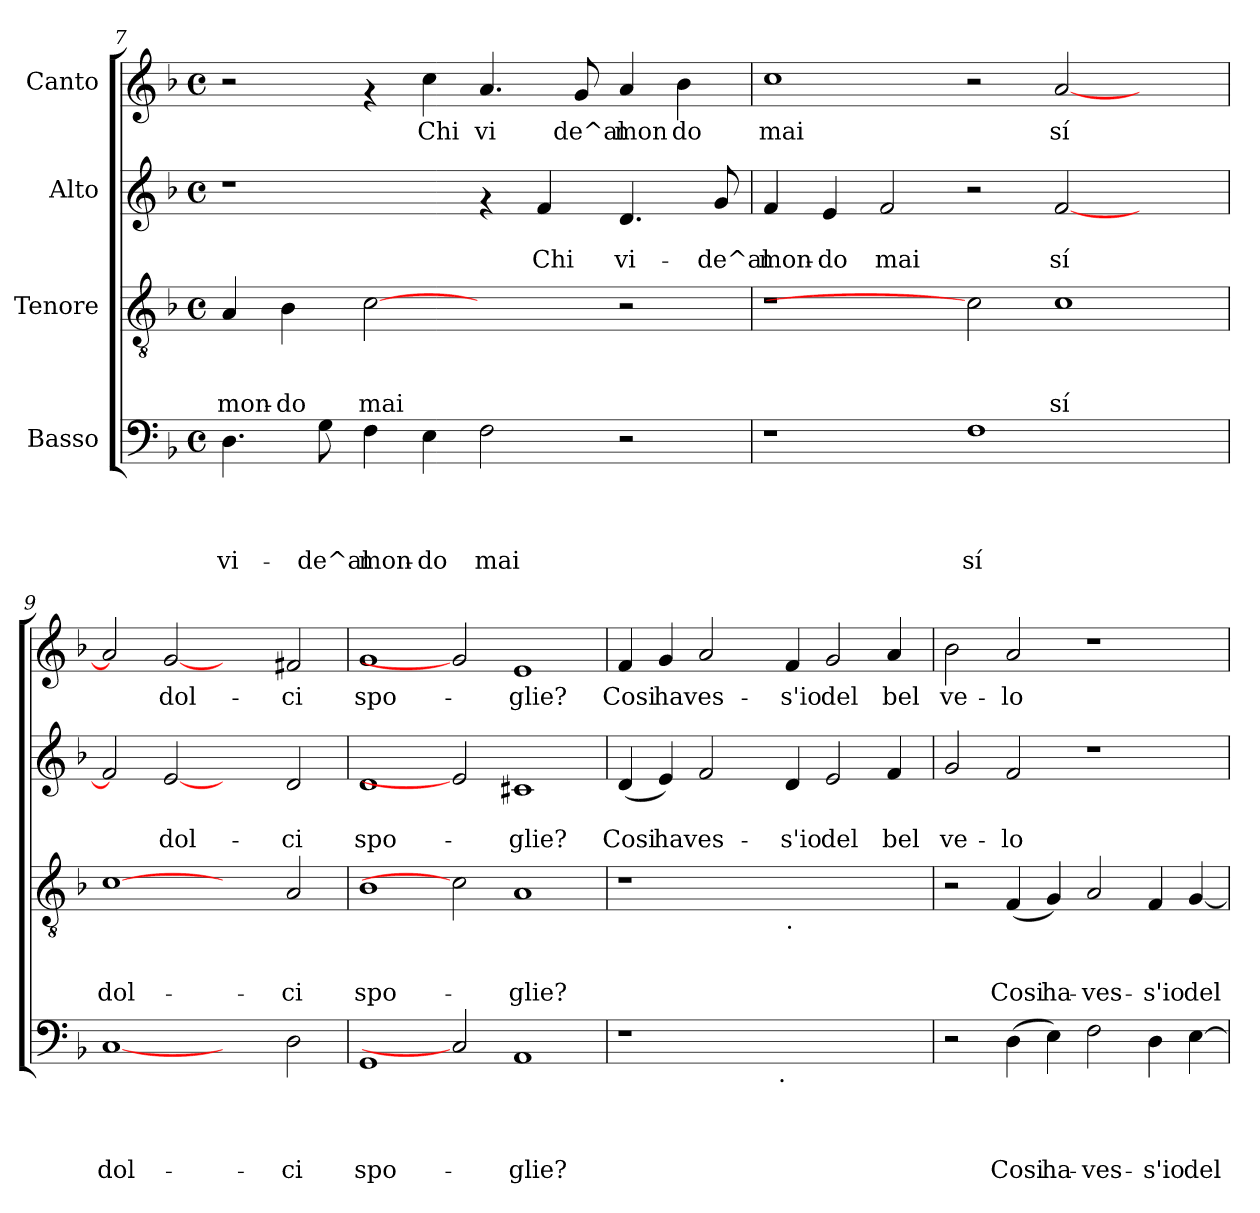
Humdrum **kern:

**kern	**text	**text	**text	**text	**kern	**text	**text	**text	**kern	**text	**text	**kern	**text
*part4	*part4	*part4	*part4	*part4	*part3	*part3	*part3	*part3	*part2	*part2	*part2	*part1	*part1
*staff4	*staff4	*staff4	*staff4	*staff4	*staff3	*staff3	*staff3	*staff3	*staff2	*staff2	*staff2	*staff1	*staff1
*I"Basso	*	*	*	*	*I"Tenore	*	*	*	*I"Alto	*	*	*I"Canto	*
*clefF4	*	*	*	*	*clefGv2	*	*	*	*clefG2	*	*	*clefG2	*
*k[b-]	*	*	*	*	*k[b-]	*	*	*	*k[b-]	*	*	*k[b-]	*
*F:	*	*	*	*	*F:	*	*	*	*F:	*	*	*F:	*
*M4/4	*	*	*	*	*M4/4	*	*	*	*M4/4	*	*	*M4/4	*
*met(c)	*	*	*	*	*met(c)	*	*	*	*met(c)	*	*	*met(c)	*
=7	=7	=7	=7	=7	=7	=7	=7	=7	=7	=7	=7	=7	=7
!	!	!	!	!LO:LY:b	!	!	!	!LO:LY:b	!	!	!	!	!
4.D\	.	.	.	vi-	4A/	.	.	mon-	1r	.	.	2r	.
!	!	!	!	!	!	!	!	!LO:LY:b	!	!	!	!	!
.	.	.	.	.	4B-\	.	.	-do	.	.	.	.	.
!	!	!	!	!LO:LY:b	!	!	!	!	!	!	!	!	!
8G\	.	.	.	-de^al	.	.	.	.	.	.	.	.	.
!	!	!	!	!LO:LY:b	!	!	!	!LO:LY:b	!	!	!	!	!
4F\	.	.	.	mon-	[2c	.	.	mai	.	.	.	4rf	.
!	!	!	!	!LO:LY:b	!	!	!	!	!	!	!	!	!LO:LY:b
4E\	.	.	.	-do	.	.	.	.	.	.	.	4cc\	Chi
!	!	!	!	!LO:LY:b	!	!	!	!	!	!	!	!	!LO:LY:b
2F\	.	.	.	mai	2ryy	.	.	.	4rf	.	.	4.a/	vi
!	!	!	!	!	!	!	!	!	!	!	!LO:LY:b	!	!
.	.	.	.	.	.	.	.	.	4f/	.	Chi	.	.
!	!	!	!	!	!	!	!	!	!	!	!	!	!LO:LY:b
.	.	.	.	.	.	.	.	.	.	.	.	8g/	de^al
!	!	!	!	!	!	!	!	!	!	!	!LO:LY:b	!	!LO:LY:b
2r	.	.	.	.	2r	.	.	.	4.d/	.	vi-	4a/	mon
!	!	!	!	!	!	!	!	!	!	!	!	!	!LO:LY:b
.	.	.	.	.	.	.	.	.	.	.	.	4b-\	do
!	!	!	!	!	!	!	!	!	!	!	!LO:LY:b	!	!
.	.	.	.	.	.	.	.	.	8g/	.	-de^al	.	.
=8	=8	=8	=8	=8	=8	=8	=8	=8	=8	=8	=8	=8	=8
!	!	!	!	!	!	!	!	!	!	!	!LO:LY:b	!	!LO:LY:b
1r	.	.	.	.	1r	.	.	.	4f/	.	mon-	1cc	mai
!	!	!	!	!	!	!	!	!	!	!	!LO:LY:b	!	!
.	.	.	.	.	.	.	.	.	4e/	.	-do	.	.
!	!	!	!	!	!	!	!	!	!	!	!LO:LY:b	!	!
.	.	.	.	.	.	.	.	.	2f/	.	mai	.	.
!	!	!	!	!LO:LY:b	!	!	!	!	!	!	!	!	!
1F	.	.	.	sí	2c]	.	.	.	2r	.	.	2r	.
!	!	!	!	!	!	!	!	!LO:LY:b	!	!	!LO:LY:b	!	!LO:LY:b
.	.	.	.	.	1c	.	.	sí	[>2f/	.	sí	[>2a/	sí
2ryy	.	.	.	.	.	.	.	.	2ryy	.	.	2ryy	.
!!LO:PB:g=z
=9	=9	=9	=9	=9	=9	=9	=9	=9	=9	=9	=9	=9	=9
!	!	!	!	!LO:LY:b	!	!	!	!LO:LY:b	!	!	!	!	!
[1C	.	.	.	dol-	[1c	.	.	dol-	2f/]	.	.	2a/]	.
!	!	!	!	!	!	!	!	!	!	!	!LO:LY:b	!	!LO:LY:b
.	.	.	.	.	.	.	.	.	[2e	.	dol-	[2g	dol-
2ryy	.	.	.	.	2ryy	.	.	.	2ryy	.	.	2ryy	.
!	!	!	!	!LO:LY:b	!	!	!	!LO:LY:b	!	!	!LO:LY:b	!	!LO:LY:b
2D\	.	.	.	-ci	2A/	.	.	-ci	2d/	.	-ci	2f#X/	-ci
=10	=10	=10	=10	=10	=10	=10	=10	=10	=10	=10	=10	=10	=10
!	!	!	!	!LO:LY:b	!	!	!	!LO:LY:b	!	!	!LO:LY:b	!	!LO:LY:b
1GG	.	.	.	spo-	1B-	.	.	spo-	1d	.	spo-	1g	spo-
2C]	.	.	.	.	2c]	.	.	.	2e]	.	.	2g]	.
!	!	!	!	!LO:LY:b	!	!	!	!LO:LY:b	!	!	!LO:LY:b	!	!LO:LY:b
1AA	.	.	.	-glie?	1A	.	.	-glie?	1c#X	.	-glie?	1e	-glie?
=11	=11	=11	=11	=11	=11	=11	=11	=11	=11	=11	=11	=11	=11
!	!	!	!	!	!	!	!	!	!	!	!LO:LY:b	!	!LO:LY:b
*^	*	*	*	*	*	*	*	*	*	*	*	*	*
1r	2ryy	.	.	.	.	1r	.	.	.	(<4d/	.	Cosi	4f/	Cosi
!	!	!	!	!	!	!	!	!	!	!	!	!LO:LY:b	!	!LO:LY:b
.	.	.	.	.	.	.	.	.	.	4e/)	.	haves-	4g/	haves-
.	4ryy	.	.	.	.	.	.	.	.	2f/	.	.	2a/	.
.	8...ryy	.	.	.	.	.	.	.	.	.	.	.	.	.
!	!LO:TX:b:t=.	!	!	!	!	!	!	!	!	!	!	!	!	!
.	1ryy	.	.	.	.	.	.	.	.	.	.	.	.	.
!	!	!	!	!	!	!LO:TX:b:t=.	!	!	!	!	!	!	!	!
!	!	!	!	!	!	!	!	!	!	!	!	!LO:LY:b	!	!LO:LY:b
1ryy	.	.	.	.	.	1ryy	.	.	.	4d/	.	-s'io	4f/	-s'io
!	!	!	!	!	!	!	!	!	!	!	!	!LO:LY:b	!	!LO:LY:b
.	.	.	.	.	.	.	.	.	.	2e/	.	del	2g/	del
!	!	!	!	!	!	!	!	!	!	!	!	!LO:LY:b	!	!LO:LY:b
.	.	.	.	.	.	.	.	.	.	4f/	.	bel	4a/	bel
.	64ryy	.	.	.	.	.	.	.	.	.	.	.	.	.
=12	=12	=12	=12	=12	=12	=12	=12	=12	=12	=12	=12	=12	=12	=12
!	!	!	!	!	!	!	!	!	!	!	!	!LO:LY:b	!	!LO:LY:b
*v	*v	*	*	*	*	*	*	*	*	*	*	*	*	*
2r	.	.	.	.	2r	.	.	.	2g/	.	ve-	2b-\	ve-
!	!	!	!	!LO:LY:b	!	!	!	!LO:LY:b	!	!	!LO:LY:b	!	!LO:LY:b
(<4D\	.	.	.	Cosi	(<4F/	.	.	Cosi	2f/	.	-lo	2a/	-lo
!	!	!	!	!LO:LY:b	!	!	!	!LO:LY:b	!	!	!	!	!
4E\)	.	.	.	ha-	4G/)	.	.	ha-	.	.	.	.	.
!	!	!	!	!LO:LY:b	!	!	!	!LO:LY:b	!	!	!	!	!
2F\	.	.	.	-ves-	2A/	.	.	-ves-	1r	.	.	1r	.
!	!	!	!	!LO:LY:b	!	!	!	!LO:LY:b	!	!	!	!	!
4D\	.	.	.	-s'io	4F/	.	.	-s'io	.	.	.	.	.
!	!	!	!	!LO:LY:b	!	!	!	!LO:LY:b	!	!	!	!	!
[>4E\	.	.	.	del	[<4G/	.	.	del	.	.	.	.	.
=	=	=	=	=	=	=	=	=	=	=	=	=	=
*-	*-	*-	*-	*-	*-	*-	*-	*-	*-	*-	*-	*-	*-
